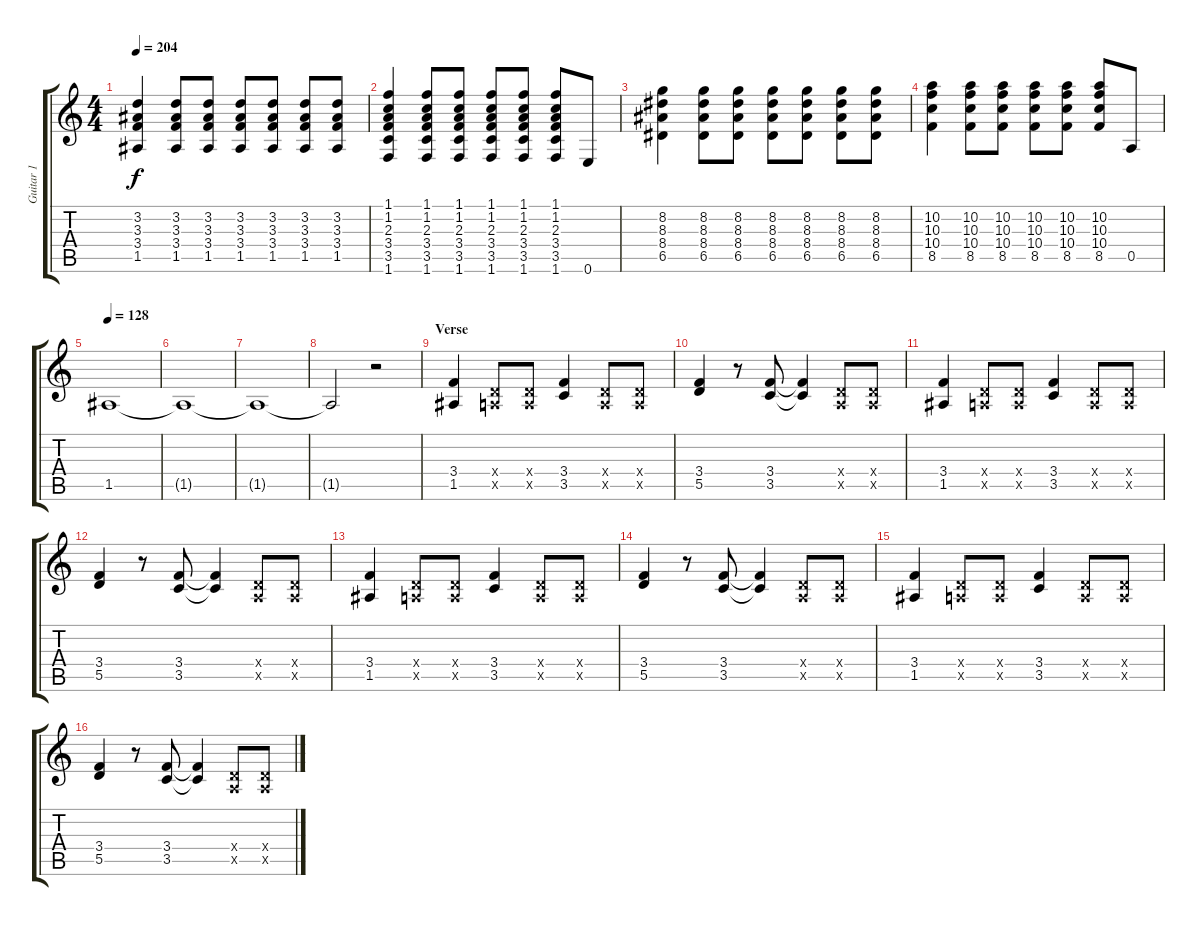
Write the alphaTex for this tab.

\track ("Guitar 1" "Guitar 1") {instrument distortionguitar}
\staff {score tabs}
\tuning (E4 B3 G3 D3 A2 E2) {hide}
\ts (4 4)
\tempo 204
\clef g2
\ks c
(3.2 3.3 3.4 1.5).4{dy f volume 12} (3.2 3.3 3.4 1.5).8 (3.2 3.3 3.4 1.5).8 (3.2 3.3 3.4 1.5).8 (3.2 3.3 3.4 1.5).8 (3.2 3.3 3.4 1.5).8 (3.2 3.3 3.4 1.5).8 |
(1.1 1.2 2.3 3.4 3.5 1.6).4 (1.1 1.2 2.3 3.4 3.5 1.6).8 (1.1 1.2 2.3 3.4 3.5 1.6).8 (1.1 1.2 2.3 3.4 3.5 1.6).8 (1.1 1.2 2.3 3.4 3.5 1.6).8 (1.1 1.2 2.3 3.4 3.5 1.6).8 0.6.8 |
(8.2 8.3 8.4 6.5).4 (8.2 8.3 8.4 6.5).8 (8.2 8.3 8.4 6.5).8 (8.2 8.3 8.4 6.5).8 (8.2 8.3 8.4 6.5).8 (8.2 8.3 8.4 6.5).8 (8.2 8.3 8.4 6.5).8 |
(10.2 10.3 10.4 8.5).4 (10.2 10.3 10.4 8.5).8 (10.2 10.3 10.4 8.5).8 (10.2 10.3 10.4 8.5).8 (10.2 10.3 10.4 8.5).8 (10.2 10.3 10.4 8.5).8 0.5.8 |
\tempo 128
1.5.1 |
1.5{t}.1 |
1.5{t}.1 |
1.5{t}.2 r.2 |
\section ("" "Verse")
(3.4 1.5).4 (0.4{x} 0.5{x}).8 (0.4{x} 0.5{x}).8 (3.4 3.5).4 (0.4{x} 0.5{x}).8 (0.4{x} 0.5{x}).8 |
(3.4 5.5).4 r.8 (3.4 3.5).8 (3.4{t} 3.5{t}).4 (0.4{x} 0.5{x}).8 (0.4{x} 0.5{x}).8 |
(3.4 1.5).4 (0.4{x} 0.5{x}).8 (0.4{x} 0.5{x}).8 (3.4 3.5).4 (0.4{x} 0.5{x}).8 (0.4{x} 0.5{x}).8 |
(3.4 5.5).4 r.8 (3.4 3.5).8 (3.4{t} 3.5{t}).4 (0.4{x} 0.5{x}).8 (0.4{x} 0.5{x}).8 |
(3.4 1.5).4 (0.4{x} 0.5{x}).8 (0.4{x} 0.5{x}).8 (3.4 3.5).4 (0.4{x} 0.5{x}).8 (0.4{x} 0.5{x}).8 |
(3.4 5.5).4 r.8 (3.4 3.5).8 (3.4{t} 3.5{t}).4 (0.4{x} 0.5{x}).8 (0.4{x} 0.5{x}).8 |
(3.4 1.5).4 (0.4{x} 0.5{x}).8 (0.4{x} 0.5{x}).8 (3.4 3.5).4 (0.4{x} 0.5{x}).8 (0.4{x} 0.5{x}).8 |
(3.4 5.5).4 r.8 (3.4 3.5).8 (3.4{t} 3.5{t}).4 (0.4{x} 0.5{x}).8 (0.4{x} 0.5{x}).8
